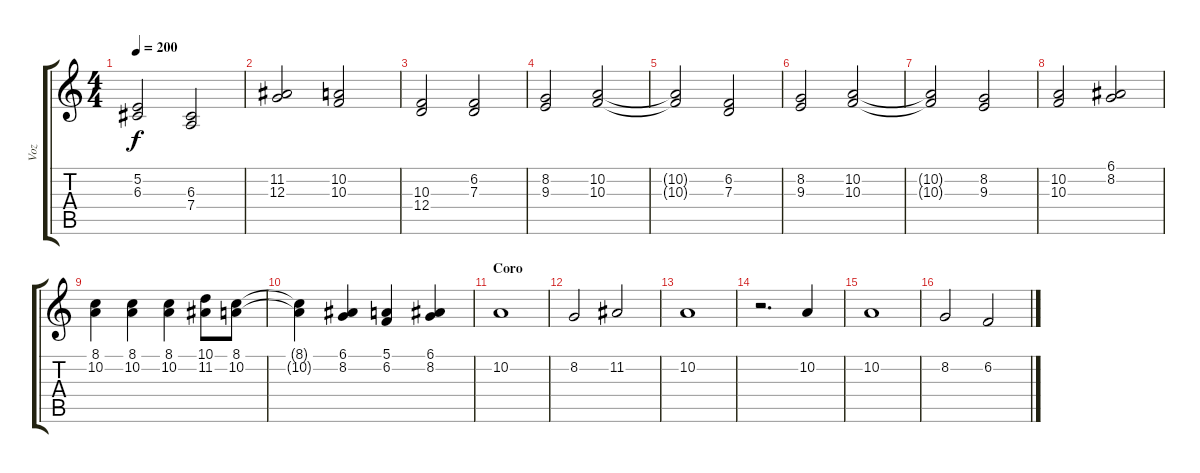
\track ("Voz" "Voz") {instrument choiraahs}
\staff {score tabs}
\tuning (E4 B3 G3 D3 A2 E2) {hide}
\ts (4 4)
\tempo 200
\clef g2
\ks c
(5.2 6.3).2{dy f} (6.3 7.4).2 |
(11.2 12.3).2 (10.2 10.3).2 |
(10.3 12.4).2 (6.2 7.3).2 |
(8.2 9.3).2 (10.2 10.3).2 |
(10.2{t} 10.3{t}).2 (6.2 7.3).2 |
(8.2 9.3).2 (10.2 10.3).2 |
(10.2{t} 10.3{t}).2 (8.2 9.3).2 |
(10.2 10.3).2 (6.1 8.2).2 |
(8.1 10.2).4 (8.1 10.2).4 (8.1 10.2).4 (10.1 11.2).8 (8.1 10.2).8 |
(8.1{t} 10.2{t}).4 (6.1 8.2).4 (5.1 6.2).4 (6.1 8.2).4 |
\section ("" "Coro")
10.2.1 |
8.2.2 11.2.2 |
10.2.1 |
r.2{d} 10.2.4 |
10.2.1 |
8.2.2 6.2.2
